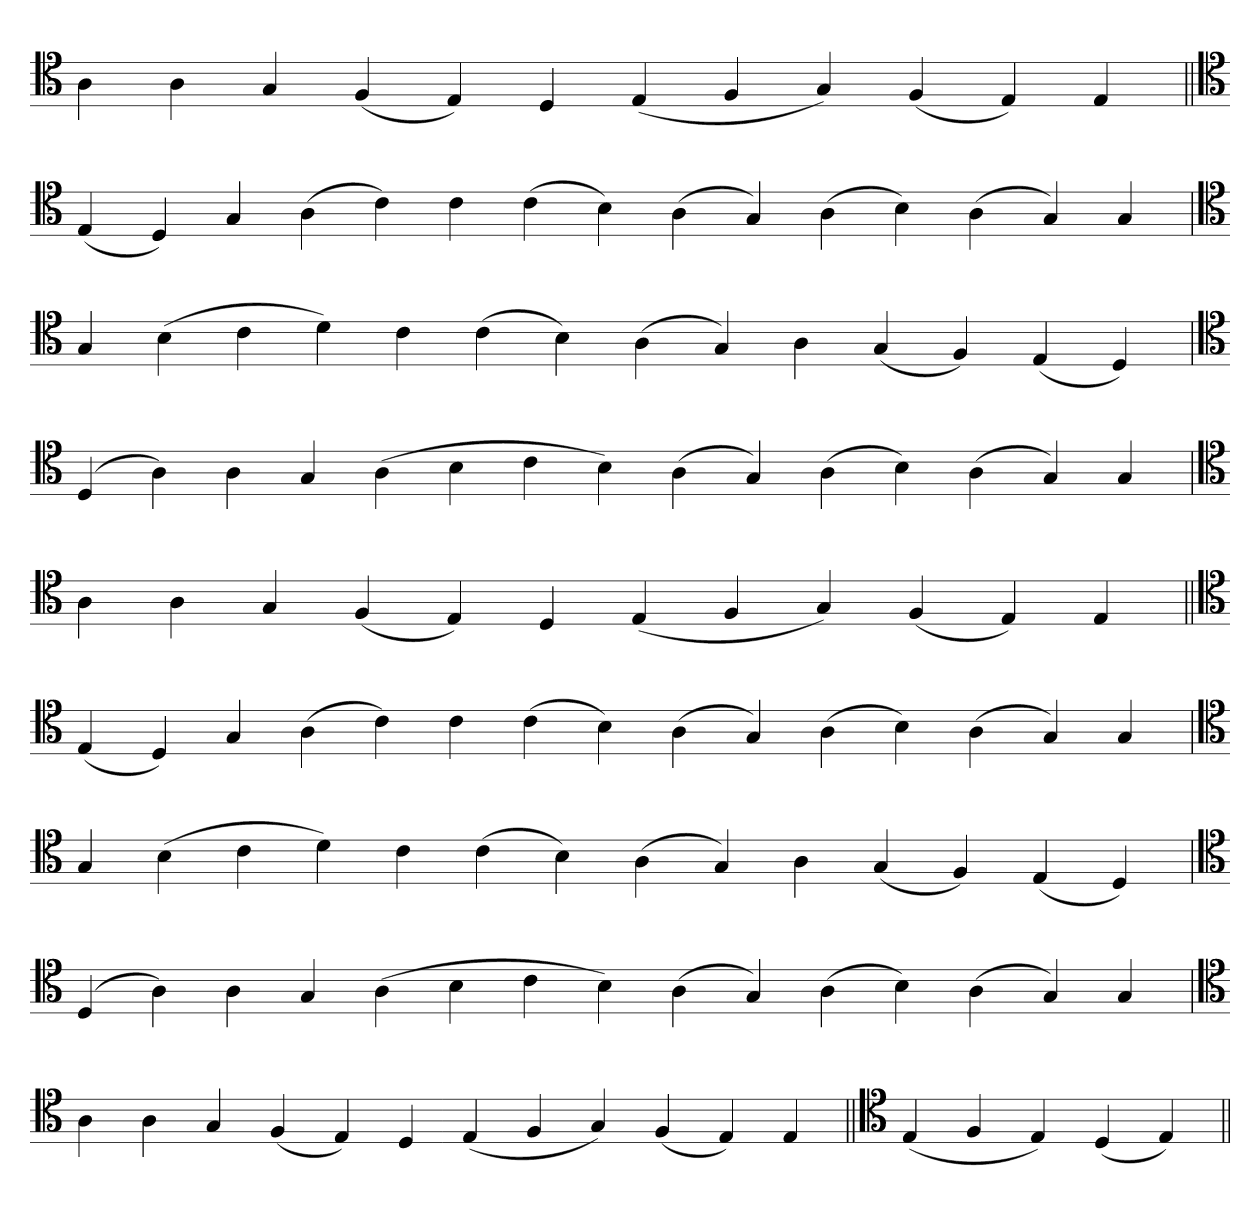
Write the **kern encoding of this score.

**kern
*part1
*staff1
*clefC4
=
4A
4A
4G
(4F
4E)
4D
(4E
4F
4G)
(4F
4E)
4E
=||
*clefC4
(4E
4D)
4G
(4A
4c)
4c
(4c
4B)
(4A
4G)
(4A
4B)
(4A
4G)
4G
=`
*clefC4
4G
(4B
4c
4d)
4c
(4c
4B)
(4A
4G)
4A
(4G
4F)
(4E
4D)
='
*clefC4
(4D
4A)
4A
4G
(4A
4B
4c
4B)
(4A
4G)
(4A
4B)
(4A
4G)
4G
=`
*clefC4
4A
4A
4G
(4F
4E)
4D
(4E
4F
4G)
(4F
4E)
4E
=||
*clefC4
(4E
4D)
4G
(4A
4c)
4c
(4c
4B)
(4A
4G)
(4A
4B)
(4A
4G)
4G
=`
*clefC4
4G
(4B
4c
4d)
4c
(4c
4B)
(4A
4G)
4A
(4G
4F)
(4E
4D)
='
*clefC4
(4D
4A)
4A
4G
(4A
4B
4c
4B)
(4A
4G)
(4A
4B)
(4A
4G)
4G
=`
*clefC4
4A
4A
4G
(4F
4E)
4D
(4E
4F
4G)
(4F
4E)
4E
=||
*clefC4
(4E
4F
4E)
(4D
4E)
=||
*-
